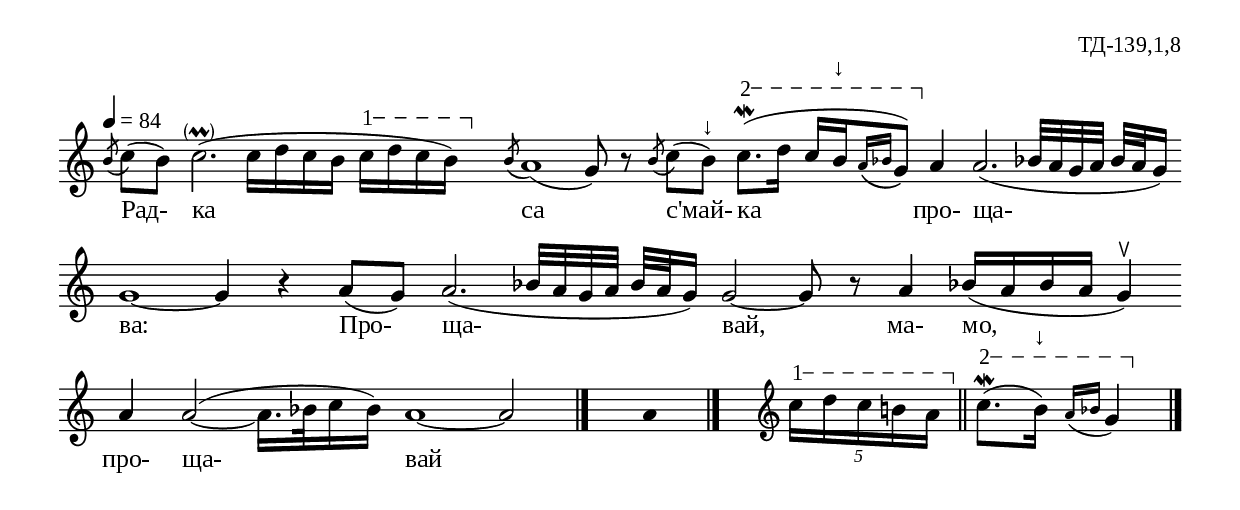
%{
sva_139_1_08
%}

\include "td-preamble.ly"

\score {
\relative c'' {
\tempo 4 = 84
%%\time 2/4
\cadenzaOn
\parS
\acciaccatura b8 c[( b]) c2.-\parenthesize\prall( c16[ d c b] 
\varA
c\startTextSpan[ d c b\stopTextSpan]) s8
\acciaccatura b8 a1( g8) r8
\acciaccatura b8 c[( b^"↓"]) 
\varB
c8.\mordent\startTextSpan([ d16] c[ b^"↓" \grace { a16[\( bes] } g8\stopTextSpan]\))
a4 a2.( bes!32[ a g a] bes[ a g16]) 
\bar ""
g1~ g4 r4 a8([ g]) a2.( bes!32[ a g a] bes[ a g16])
g2~ g8 r8 a4 bes!16[( a bes a] g4^\ltoe)
\bar ""
 a a2~( a16.[ bes!32 c16 bes]) a1~ a2
 \bar "|." 
s4 \fixB a \fixC
  \bar "|." 
 s16 \clef treble
\varA
 \times 4/5 { c16\startTextSpan[ d c b a\stopTextSpan] } \bar "||"
\varB
c8.\startTextSpan\mordent([ b16^"↓"]) \acciaccatura { a16[ bes!] } g4\stopTextSpan
 \bar "|."   
}
\addlyrics { Рад- ка са с'май- ка про- ща- ва: Про- ща- вай, ма- мо, про- ща- вай }
%
\layout {
   \context { 
	    \Staff \remove "Time_signature_engraver" } 
  indent = #0
  line-width = 190\mm
  ragged-right=##f
}
%
\midi { 
	\context {
		\Score tempoWholesPerMinute = #(ly:make-moment 84 4)
		}
	}
}
%
\header{
  opus = "ТД-139,1,8"
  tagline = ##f
}


